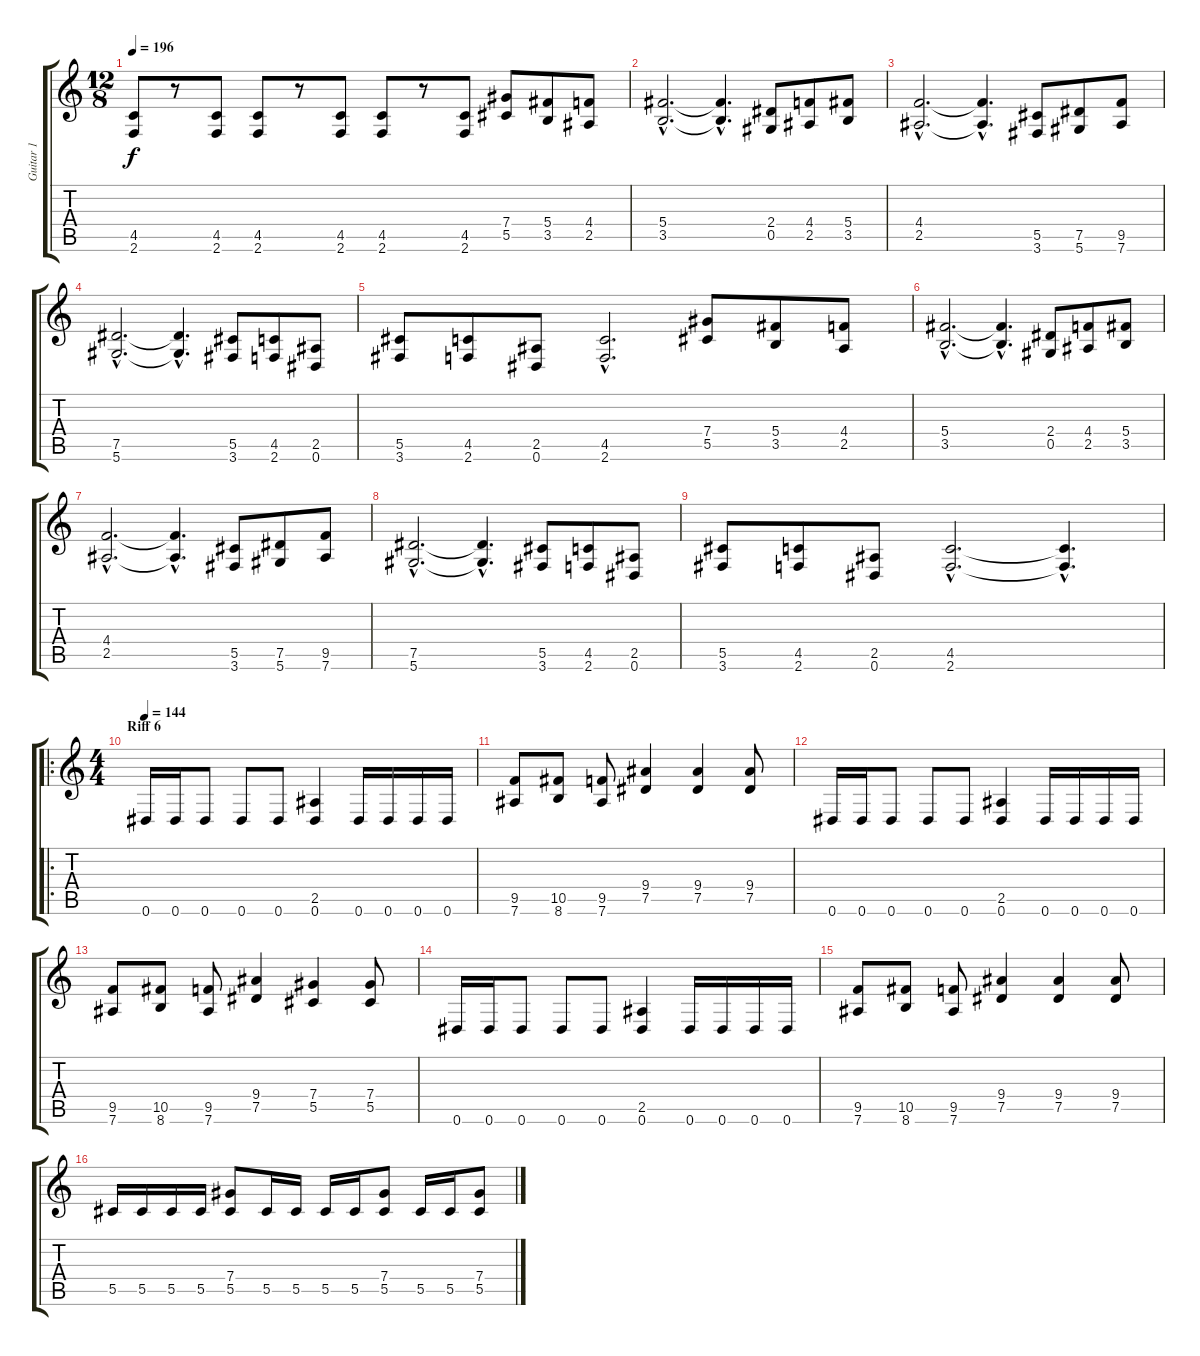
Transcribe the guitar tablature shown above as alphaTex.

\track ("Guitar 1" "Guitar 1") {instrument distortionguitar}
\staff {score tabs}
\tuning (Eb4 Bb3 Gb3 Db3 Ab2 Eb2) {hide}
\ts (12 8)
\tempo 196
\clef g2
\ks c
(4.5 2.6).8{dy f} r.8 (4.5 2.6).8 (4.5 2.6).8 r.8 (4.5 2.6).8 (4.5 2.6).8 r.8 (4.5 2.6).8 (7.4 5.5).8 (5.4 3.5).8 (4.4 2.5).8 |
(5.4{hac} 3.5{hac}).2{d} (5.4{hac t} 3.5{hac t}).4{d} (2.4 0.5).8 (4.4 2.5).8 (5.4 3.5).8 |
(4.4{hac} 2.5{hac}).2{d} (4.4{hac t} 2.5{hac t}).4{d} (5.5 3.6).8 (7.5 5.6).8 (9.5 7.6).8 |
(7.5{hac} 5.6{hac}).2{d} (7.5{hac t} 5.6{hac t}).4{d} (5.5 3.6).8 (4.5 2.6).8 (2.5 0.6).8 |
(5.5 3.6).8 (4.5 2.6).8 (2.5 0.6).8 (4.5{hac} 2.6{hac}).2{d} (7.4 5.5).8 (5.4 3.5).8 (4.4 2.5).8 |
(5.4{hac} 3.5{hac}).2{d} (5.4{hac t} 3.5{hac t}).4{d} (2.4 0.5).8 (4.4 2.5).8 (5.4 3.5).8 |
(4.4{hac} 2.5{hac}).2{d} (4.4{hac t} 2.5{hac t}).4{d} (5.5 3.6).8 (7.5 5.6).8 (9.5 7.6).8 |
(7.5{hac} 5.6{hac}).2{d} (7.5{hac t} 5.6{hac t}).4{d} (5.5 3.6).8 (4.5 2.6).8 (2.5 0.6).8 |
(5.5 3.6).8 (4.5 2.6).8 (2.5 0.6).8 (4.5{hac} 2.6{hac}).2{d} (4.5{hac t} 2.6{hac t}).4{d} |
\ro
\ts (4 4)
\section ("" "Riff 6")
\tempo 144
0.6.16 0.6.16 0.6.8 0.6.8 0.6.8 (2.5 0.6).4 0.6.16 0.6.16 0.6.16 0.6.16 |
(9.5 7.6).8 (10.5 8.6).8 (9.5 7.6).8 (9.4 7.5).4 (9.4 7.5).4 (9.4 7.5).8 |
0.6.16 0.6.16 0.6.8 0.6.8 0.6.8 (2.5 0.6).4 0.6.16 0.6.16 0.6.16 0.6.16 |
(9.5 7.6).8 (10.5 8.6).8 (9.5 7.6).8 (9.4 7.5).4 (7.4 5.5).4 (7.4 5.5).8 |
0.6.16 0.6.16 0.6.8 0.6.8 0.6.8 (2.5 0.6).4 0.6.16 0.6.16 0.6.16 0.6.16 |
(9.5 7.6).8 (10.5 8.6).8 (9.5 7.6).8 (9.4 7.5).4 (9.4 7.5).4 (9.4 7.5).8 |
5.5.16 5.5.16 5.5.16 5.5.16 (7.4 5.5).8 5.5.16 5.5.16 5.5.16 5.5.16 (7.4 5.5).8 5.5.16 5.5.16 (7.4 5.5).8
